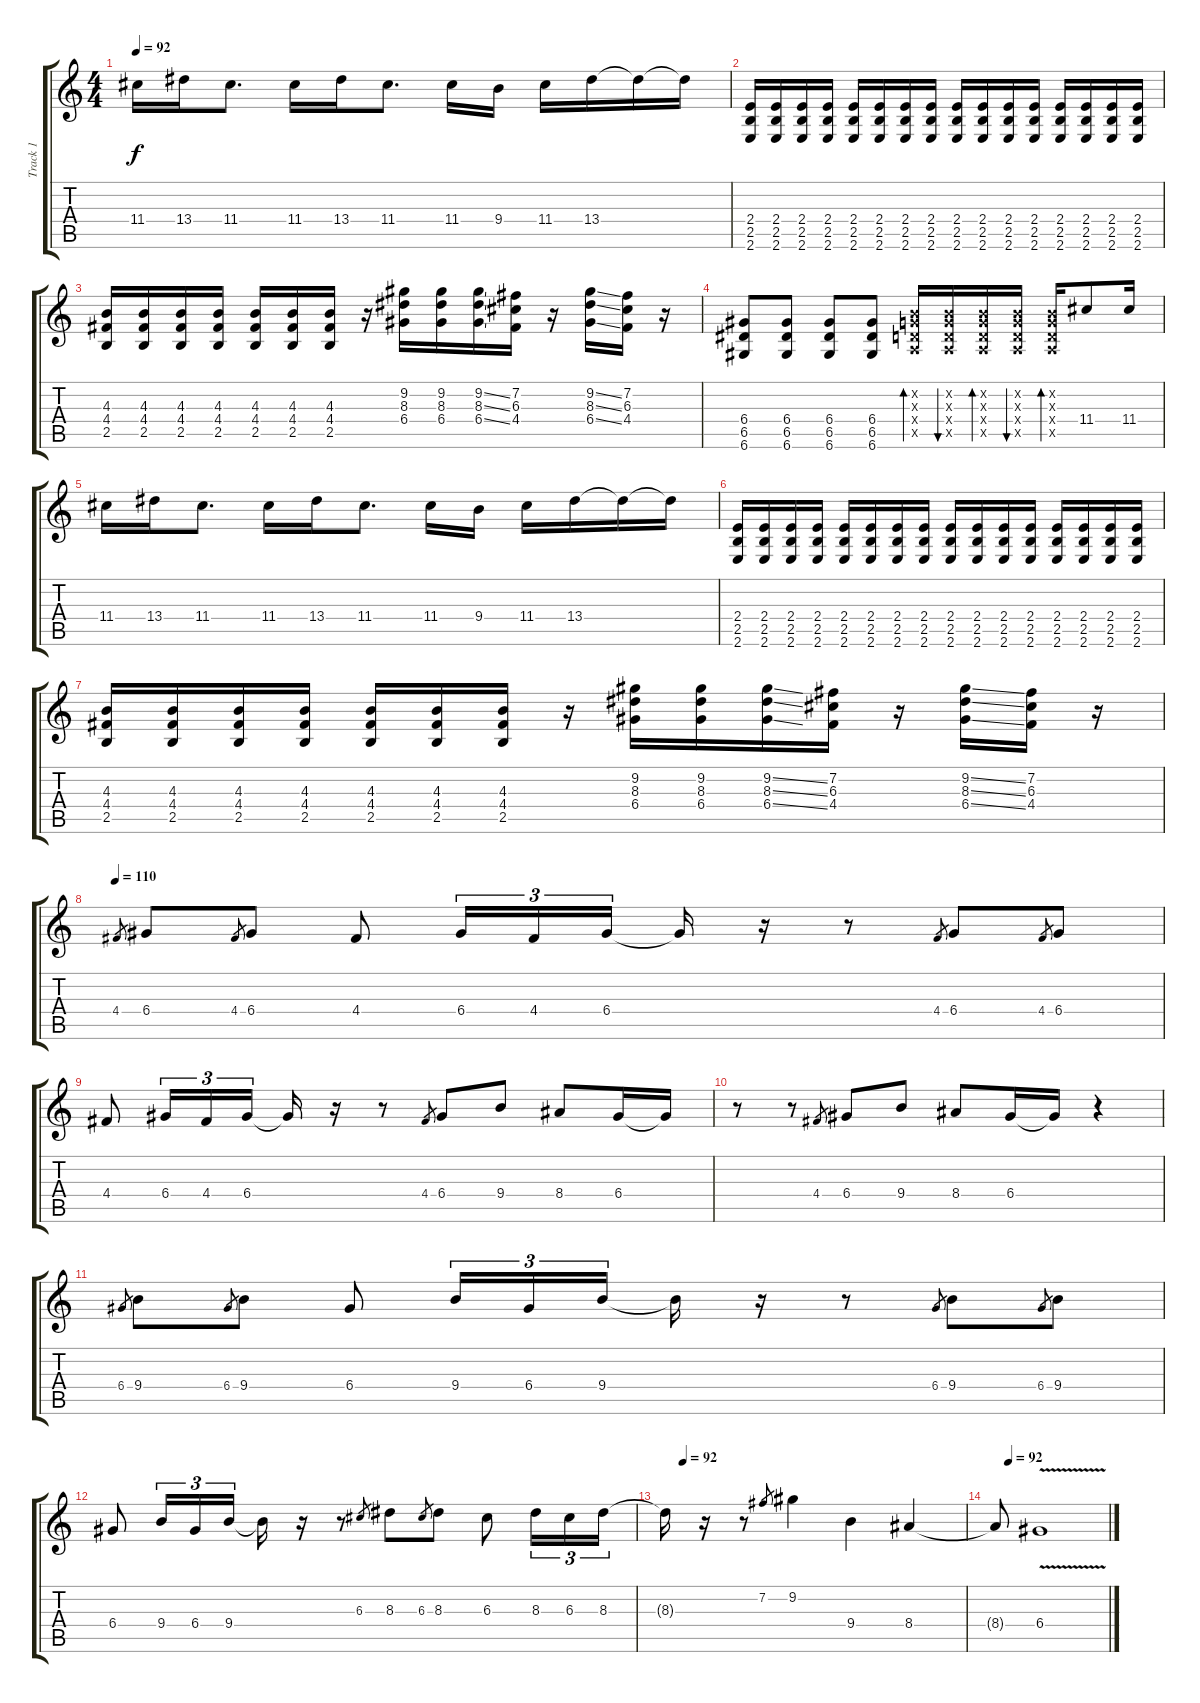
\track ("Track 1" "Track 1") {instrument distortionguitar}
\staff {score tabs}
\tuning (E4 B3 G3 D3 A2 D2) {hide}
\ts (4 4)
\tempo 92
\clef g2
\ks c
11.4.16{dy f} 13.4.16 11.4.8{d} 11.4.16 13.4.16 11.4.8{d} 11.4.16 9.4.16 11.4.16 13.4.16 13.4{t}.16 13.4{t}.16 |
(2.4 2.5 2.6).16 (2.4 2.5 2.6).16 (2.4 2.5 2.6).16 (2.4 2.5 2.6).16 (2.4 2.5 2.6).16 (2.4 2.5 2.6).16 (2.4 2.5 2.6).16 (2.4 2.5 2.6).16 (2.4 2.5 2.6).16 (2.4 2.5 2.6).16 (2.4 2.5 2.6).16 (2.4 2.5 2.6).16 (2.4 2.5 2.6).16 (2.4 2.5 2.6).16 (2.4 2.5 2.6).16 (2.4 2.5 2.6).16 |
(4.3 4.4 2.5).16 (4.3 4.4 2.5).16 (4.3 4.4 2.5).16 (4.3 4.4 2.5).16 (4.3 4.4 2.5).16 (4.3 4.4 2.5).16 (4.3 4.4 2.5).16 r.16 (9.2 8.3 6.4).16 (9.2 8.3 6.4).16 (9.2{ss} 8.3{ss} 6.4{ss}).16 (7.2 6.3 4.4).16 r.16 (9.2{ss} 8.3{ss} 6.4{ss}).16 (7.2 6.3 4.4).16 r.16 |
(6.4 6.5 6.6).8 (6.4 6.5 6.6).8 (6.4 6.5 6.6).8 (6.4 6.5 6.6).8 (0.2{x} 0.3{x} 0.4{x} 0.5{x}).16{bd 60} (0.2{x} 0.3{x} 0.4{x} 0.5{x}).16{bu 60} (0.2{x} 0.3{x} 0.4{x} 0.5{x}).16{bd 60} (0.2{x} 0.3{x} 0.4{x} 0.5{x}).16{bu 60} (0.2{x} 0.3{x} 0.4{x} 0.5{x}).16{bd 60} 11.4.8 11.4.16 |
11.4.16 13.4.16 11.4.8{d} 11.4.16 13.4.16 11.4.8{d} 11.4.16 9.4.16 11.4.16 13.4.16 13.4{t}.16 13.4{t}.16 |
(2.4 2.5 2.6).16 (2.4 2.5 2.6).16 (2.4 2.5 2.6).16 (2.4 2.5 2.6).16 (2.4 2.5 2.6).16 (2.4 2.5 2.6).16 (2.4 2.5 2.6).16 (2.4 2.5 2.6).16 (2.4 2.5 2.6).16 (2.4 2.5 2.6).16 (2.4 2.5 2.6).16 (2.4 2.5 2.6).16 (2.4 2.5 2.6).16 (2.4 2.5 2.6).16 (2.4 2.5 2.6).16 (2.4 2.5 2.6).16 |
(4.3 4.4 2.5).16 (4.3 4.4 2.5).16 (4.3 4.4 2.5).16 (4.3 4.4 2.5).16 (4.3 4.4 2.5).16 (4.3 4.4 2.5).16 (4.3 4.4 2.5).16 r.16 (9.2 8.3 6.4).16 (9.2 8.3 6.4).16 (9.2{ss} 8.3{ss} 6.4{ss}).16 (7.2 6.3 4.4).16 r.16 (9.2{ss} 8.3{ss} 6.4{ss}).16 (7.2 6.3 4.4).16 r.16 |
\tempo 110
4.4.8{gr} 6.4.8 4.4.8{gr} 6.4.8 4.4.8 6.4.16{tu (3 2)} 4.4.16{tu (3 2)} 6.4.16{tu (3 2)} 6.4{t}.16 r.16 r.8 4.4.8{gr} 6.4.8 4.4.8{gr} 6.4.8 |
4.4.8 6.4.16{tu (3 2)} 4.4.16{tu (3 2)} 6.4.16{tu (3 2)} 6.4{t}.16 r.16 r.8 4.4.8{gr} 6.4.8 9.4.8 8.4.8 6.4.16 6.4{t}.16 |
r.8 r.8 4.4.8{gr} 6.4.8 9.4.8 8.4.8 6.4.16 6.4{t}.16 r.4 |
6.4.8{gr} 9.4.8 6.4.8{gr} 9.4.8 6.4.8 9.4.16{tu (3 2)} 6.4.16{tu (3 2)} 9.4.16{tu (3 2)} 9.4{t}.16 r.16 r.8 6.4.8{gr} 9.4.8 6.4.8{gr} 9.4.8 |
6.4.8 9.4.16{tu (3 2)} 6.4.16{tu (3 2)} 9.4.16{tu (3 2)} 9.4{t}.16 r.16 r.8 6.3.8{gr} 8.3.8 6.3.8{gr} 8.3.8 6.3.8 8.3.16{tu (3 2)} 6.3.16{tu (3 2)} 8.3.16{tu (3 2)} |
\tempo (92 0.0625)
8.3{t}.16 r.16 r.8 7.2.8{gr} 9.2.4 9.4.4 8.4.4 |
\tempo (92 0.125)
8.4{t}.8 6.4{v}.1
